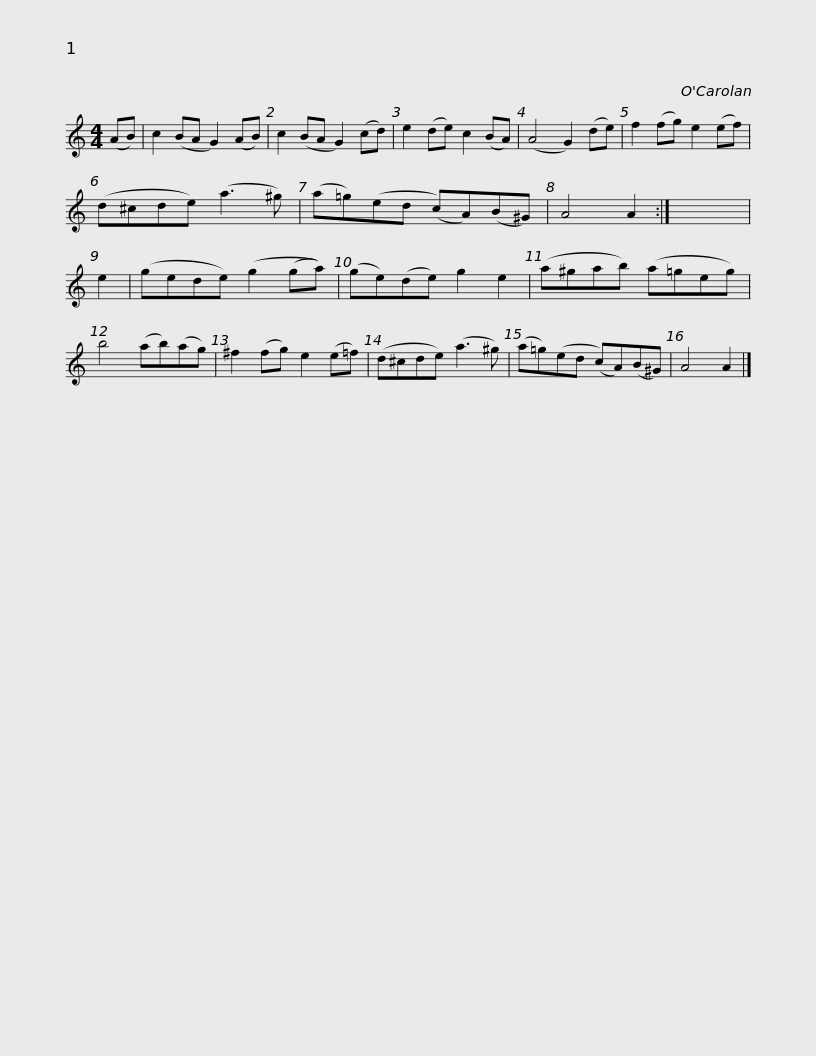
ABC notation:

X:1
L:1/8
M:4/4
I:linebreak $
K:C
V:1 treble
V:1
 (AB) | c2 (BA G2) (AB) | c2 (BA G2) (cd) | e2 (de) c2 (BA) | (A4 G2) (de) | %5
 f2 (fg) e2 (ef) | (d^cde) (a3 ^g) |$ (a=g)(ed (c)A)(B^G) | A4 A2 :| x8 | %10
 e2 | (gede) (g2 (ga)) | (ge)(de) g2 e2 | (a^gab) (a=geg) |$ b4 (ab)(ag) | %15
 ^f2 (fg) e2 (e=f) | (d^cde) (a3 ^g) | (a=g)(ed (c)A)(B^G) | A4 A2 |] %19
